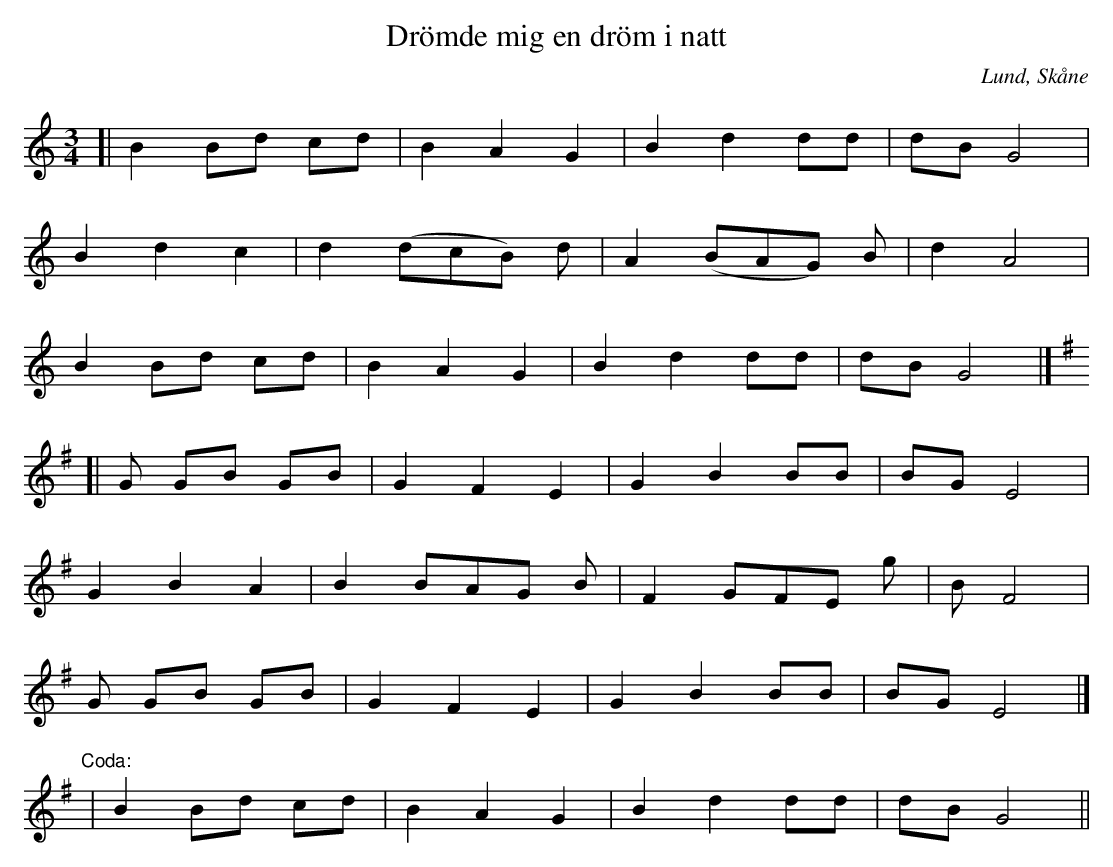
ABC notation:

X:1
T:Drömde mig en dröm i natt
O:Lund, Skåne
M:3/4
L:1/8
K:C
[| B2 Bd cd | B2 A2 G2 | B2 d2 dd | dB G4 |
B2 d2 c2 | d2 (dcB) d | A2 (BAG) B | d2 A4 |
B2 Bd cd | B2 A2 G2 | B2 d2 dd | dB G4 |]
K:G
[| G GB GB | G2 F2 E2 | G2 B2 BB | BG E4 |
G2 B2 A2 | B2 BAG B | F2 GFE g | B F4 |
G GB GB | G2 F2 E2 | G2 B2 BB | BG E4 |]
"Coda:" | B2 Bd cd | B2 A2 G2 | B2 d2 dd | dB G4 ||
